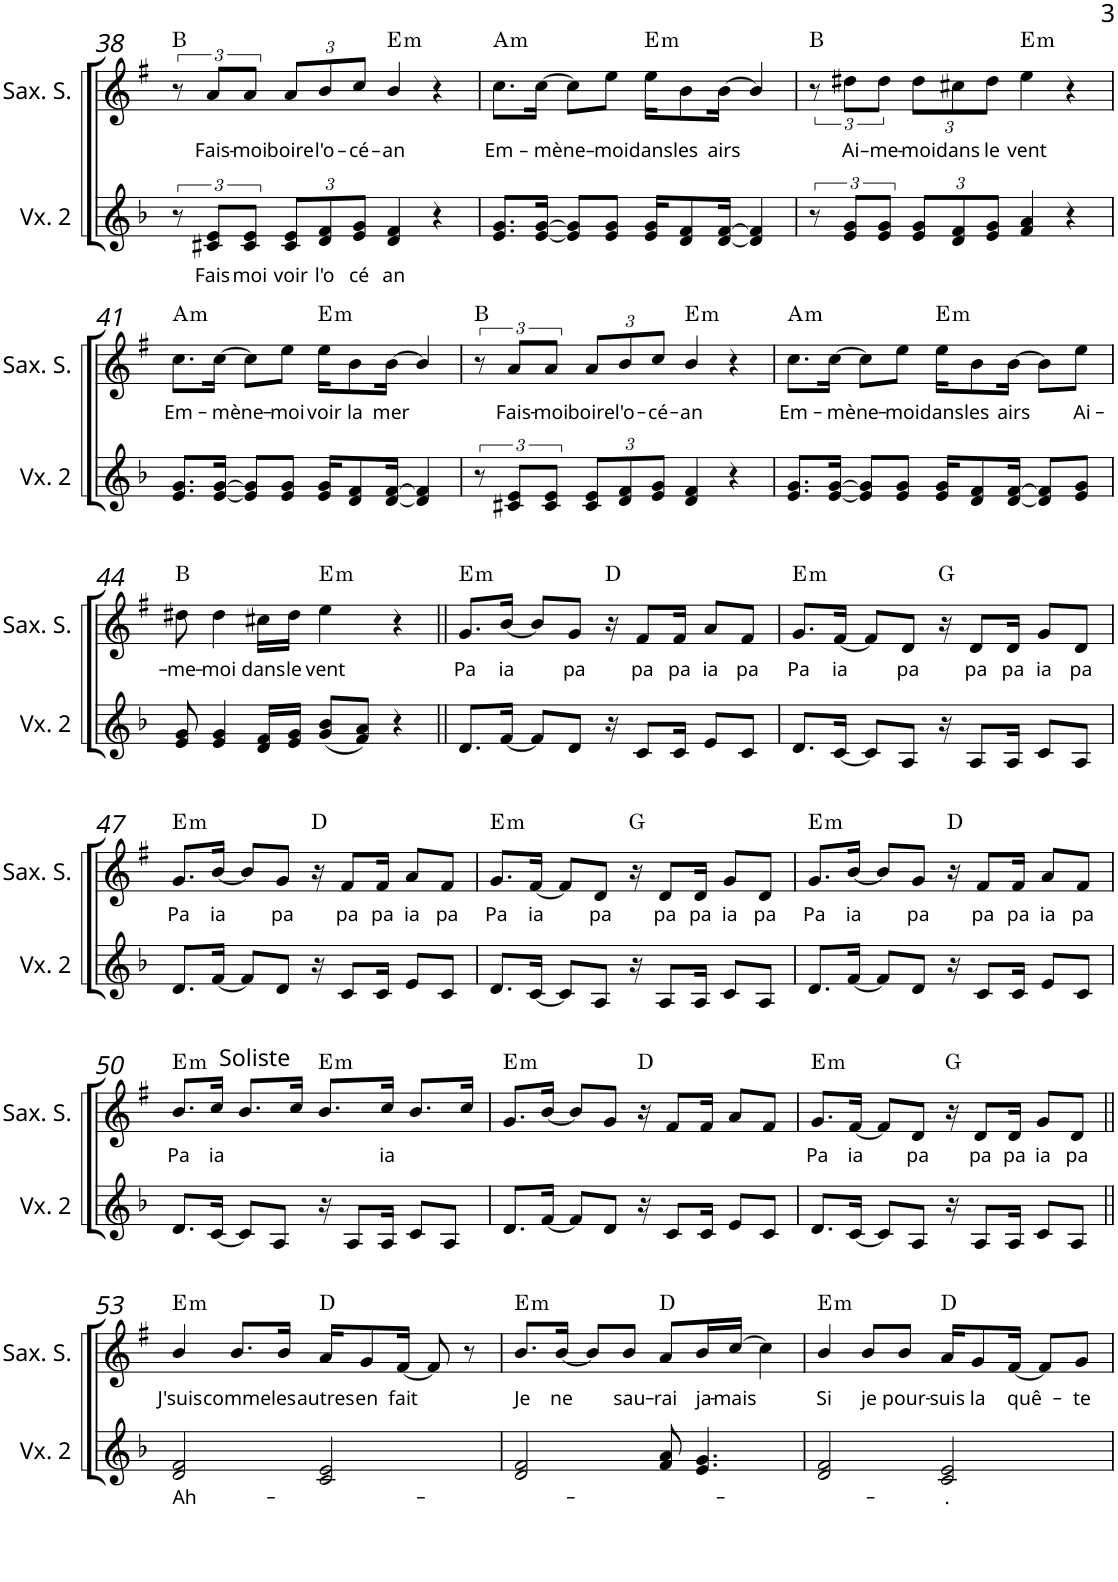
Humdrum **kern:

**kern	**text	**kern	**text	**harte
*part2	*part2	*part1	*part1	*part1
*staff2	*staff2	*staff1	*staff1	*
*I"Voix2	*	*I"Saxophone Soprano	*	*
*I'Vx. 2	*	*I'Sax. S.	*	*
!!LO:PB:g=z
*clefG2	*	*clefG2	*	*
*	*	*Trd1c2	*	*
*k[b-]	*	*k[f#]	*	*
*M4/4	*	*M4/4	*	*
*met(c)	*	*met(c)	*	*
=38	=38	=38	=38	=38
12r	.	12r	.	B:maj
!	!LO:LY:b	!	!LO:LY:b	!
12c#X/ 12e/L	-Fais	12a/L	Fais-	.
!	!LO:LY:b	!	!LO:LY:b	!
12c#/ 12e/J	moi	12a/J	-moi	.
*Xbrackettup	*	*	*	*
!	!LO:LY:b	!	!	!
*	*	*Xbrackettup	*	*
!	!	!	!LO:LY:b	!
12c#/ 12e/L	voir	12a/L	boire	.
!	!LO:LY:b	!	!LO:LY:b	!
12d/ 12f/	l'o	12b/	l'o-	.
!	!LO:LY:b	!	!LO:LY:b	!
12e/ 12g/J	cé	12cc/J	-cé-	.
!	!LO:LY:b	!	!LO:LY:b	!LO:H:kt=m
4d/ 4f/	an	4b/	-an	E:min
4r	.	4r	.	.
=39	=39	=39	=39	=39
!	!	!	!LO:LY:b	!LO:H:kt=m
8.e/ 8.g/L	.	8.cc\L	Em-	A:min
!	!	!	!LO:LY:b	!
[16e/ [16g/Jk	.	[16cc\Jk	-mène-	.
8e/] 8g/]L	.	8cc\L]	.	.
!	!	!	!LO:LY:b	!
8e/ 8g/J	.	8ee\J	-moi	.
!	!	!	!LO:LY:b	!LO:H:kt=m
16e/ 16g/KL	.	16ee\KL	dans	E:min
!	!	!	!LO:LY:b	!
8d/ 8f/	.	8b\	les	.
!	!	!	!LO:LY:b	!
[16d/ [16f/Jk	.	[16b\Jk	airs	.
4d/] 4f/]	.	4b/]	.	.
=40	=40	=40	=40	=40
*brackettup	*	*brackettup	*	*
12r	.	12r	.	B:maj
!	!	!	!LO:LY:b	!
12e/ 12g/L	.	12dd#X\L	Ai-	.
!	!	!	!LO:LY:b	!
12e/ 12g/J	.	12dd#\J	-me-	.
*Xbrackettup	*	*Xbrackettup	*	*
!	!	!	!LO:LY:b	!
12e/ 12g/L	.	12dd#\L	-moi	.
!	!	!	!LO:LY:b	!
12d/ 12f/	.	12cc#X\	dans	.
!	!	!	!LO:LY:b	!
12e/ 12g/J	.	12dd#\J	le	.
!	!	!	!LO:LY:b	!LO:H:kt=m
4f/ 4a/	.	4ee\	vent	E:min
4r	.	4r	.	.
!!LO:LB:g=z
=41	=41	=41	=41	=41
!	!	!	!LO:LY:b	!LO:H:kt=m
8.e/ 8.g/L	.	8.cc\L	Em-	A:min
!	!	!	!LO:LY:b	!
[16e/ [16g/Jk	.	[16cc\Jk	-mène-	.
8e/] 8g/]L	.	8cc\L]	.	.
!	!	!	!LO:LY:b	!
8e/ 8g/J	.	8ee\J	-moi	.
!	!	!	!LO:LY:b	!LO:H:kt=m
16e/ 16g/KL	.	16ee\KL	voir	E:min
!	!	!	!LO:LY:b	!
8d/ 8f/	.	8b\	la	.
!	!	!	!LO:LY:b	!
[16d/ [16f/Jk	.	[16b\Jk	mer	.
4d/] 4f/]	.	4b/]	.	.
=42	=42	=42	=42	=42
*brackettup	*	*brackettup	*	*
12r	.	12r	.	B:maj
!	!	!	!LO:LY:b	!
12c#X/ 12e/L	.	12a/L	Fais-	.
!	!	!	!LO:LY:b	!
12c#/ 12e/J	.	12a/J	-moi	.
*Xbrackettup	*	*Xbrackettup	*	*
!	!	!	!LO:LY:b	!
12c#/ 12e/L	.	12a/L	boire	.
!	!	!	!LO:LY:b	!
12d/ 12f/	.	12b/	l'o-	.
!	!	!	!LO:LY:b	!
12e/ 12g/J	.	12cc/J	-cé-	.
!	!	!	!LO:LY:b	!LO:H:kt=m
4d/ 4f/	.	4b/	-an	E:min
4r	.	4r	.	.
=43	=43	=43	=43	=43
!	!	!	!LO:LY:b	!LO:H:kt=m
8.e/ 8.g/L	.	8.cc\L	Em-	A:min
!	!	!	!LO:LY:b	!
[16e/ [16g/Jk	.	[16cc\Jk	-mène-	.
8e/] 8g/]L	.	8cc\L]	.	.
!	!	!	!LO:LY:b	!
8e/ 8g/J	.	8ee\J	-moi	.
!	!	!	!LO:LY:b	!LO:H:kt=m
16e/ 16g/KL	.	16ee\KL	dans	E:min
!	!	!	!LO:LY:b	!
8d/ 8f/	.	8b\	les	.
!	!	!	!LO:LY:b	!
[16d/ [16f/Jk	.	[16b\Jk	airs	.
8d/] 8f/]L	.	8b\L]	.	.
!	!	!	!LO:LY:b	!
8e/ 8g/J	.	8ee\J	Ai-	.
!!LO:LB:g=z
=44	=44	=44	=44	=44
!	!	!	!LO:LY:b	!
8e/ 8g/	.	8dd#X\	-me-	B:maj
!	!	!	!LO:LY:b	!
4e/ 4g/	.	4dd#\	-moi	.
!	!	!	!LO:LY:b	!
16d/ 16f/LL	.	16cc#X\LL	dans	.
!	!	!	!LO:LY:b	!
16e/ 16g/JJ	.	16dd#\JJ	le	.
!	!	!	!LO:LY:b	!LO:H:kt=m
(8g/ 8b-/L	.	4ee\	vent	E:min
8f/ 8a/J)	.	.	.	.
4r	.	4r	.	.
=45||	=45||	=45||	=45||	=45||
!	!	!	!LO:LY:b	!LO:H:kt=m
8.d/L	.	8.g/L	Pa	E:min
!	!	!	!LO:LY:b	!
[16f/Jk	.	[16b/Jk	ia	.
8f/L]	.	8b/L]	.	.
!	!	!	!LO:LY:b	!
8d/J	.	8g/J	pa	.
16r	.	16r	.	D:maj
!	!	!	!LO:LY:b	!
8c/L	.	8f#/L	pa	.
!	!	!	!LO:LY:b	!
16c/Jk	.	16f#/Jk	pa	.
!	!	!	!LO:LY:b	!
8e/L	.	8a/L	ia	.
!	!	!	!LO:LY:b	!
8c/J	.	8f#/J	pa	.
=46	=46	=46	=46	=46
!	!	!	!LO:LY:b	!LO:H:kt=m
8.d/L	.	8.g/L	Pa	E:min
!	!	!	!LO:LY:b	!
[16c/Jk	.	[16f#/Jk	ia	.
8c/L]	.	8f#/L]	.	.
!	!	!	!LO:LY:b	!
8A/J	.	8d/J	pa	.
16r	.	16r	.	G:maj
!	!	!	!LO:LY:b	!
8A/L	.	8d/L	pa	.
!	!	!	!LO:LY:b	!
16A/Jk	.	16d/Jk	pa	.
!	!	!	!LO:LY:b	!
8c/L	.	8g/L	ia	.
!	!	!	!LO:LY:b	!
8A/J	.	8d/J	pa	.
!!LO:LB:g=z
=47	=47	=47	=47	=47
!	!	!	!LO:LY:b	!LO:H:kt=m
8.d/L	.	8.g/L	Pa	E:min
!	!	!	!LO:LY:b	!
[16f/Jk	.	[16b/Jk	ia	.
8f/L]	.	8b/L]	.	.
!	!	!	!LO:LY:b	!
8d/J	.	8g/J	pa	.
16r	.	16r	.	D:maj
!	!	!	!LO:LY:b	!
8c/L	.	8f#/L	pa	.
!	!	!	!LO:LY:b	!
16c/Jk	.	16f#/Jk	pa	.
!	!	!	!LO:LY:b	!
8e/L	.	8a/L	ia	.
!	!	!	!LO:LY:b	!
8c/J	.	8f#/J	pa	.
=48	=48	=48	=48	=48
!	!	!	!LO:LY:b	!LO:H:kt=m
8.d/L	.	8.g/L	Pa	E:min
!	!	!	!LO:LY:b	!
[16c/Jk	.	[16f#/Jk	ia	.
8c/L]	.	8f#/L]	.	.
!	!	!	!LO:LY:b	!
8A/J	.	8d/J	pa	.
16r	.	16r	.	G:maj
!	!	!	!LO:LY:b	!
8A/L	.	8d/L	pa	.
!	!	!	!LO:LY:b	!
16A/Jk	.	16d/Jk	pa	.
!	!	!	!LO:LY:b	!
8c/L	.	8g/L	ia	.
!	!	!	!LO:LY:b	!
8A/J	.	8d/J	pa	.
=49	=49	=49	=49	=49
!	!	!	!LO:LY:b	!LO:H:kt=m
8.d/L	.	8.g/L	Pa	E:min
!	!	!	!LO:LY:b	!
[16f/Jk	.	[16b/Jk	ia	.
8f/L]	.	8b/L]	.	.
!	!	!	!LO:LY:b	!
8d/J	.	8g/J	pa	.
16r	.	16r	.	D:maj
!	!	!	!LO:LY:b	!
8c/L	.	8f#/L	pa	.
!	!	!	!LO:LY:b	!
16c/Jk	.	16f#/Jk	pa	.
!	!	!	!LO:LY:b	!
8e/L	.	8a/L	ia	.
!	!	!	!LO:LY:b	!
8c/J	.	8f#/J	pa	.
!!LO:LB:g=z
=50	=50	=50	=50	=50
!	!	!	!LO:LY:b	!LO:H:kt=m
8.d/L	.	8.b/L	Pa	E:min
!	!	!LO:TX:a:t=Soliste	!	!
!	!	!	!LO:LY:b	!
[16c/Jk	.	16cc/Jk	ia	.
8c/L]	.	8.b/L	.	.
8A/J	.	.	.	.
.	.	16cc/Jk	.	.
!	!	!	!	!LO:H:kt=m
16r	.	8.b/L	.	E:min
8A/L	.	.	.	.
!	!	!	!LO:LY:b	!
16A/Jk	.	16cc/Jk	ia	.
8c/L	.	8.b/L	.	.
8A/J	.	.	.	.
.	.	16cc/Jk	.	.
=51	=51	=51	=51	=51
!	!	!	!	!LO:H:kt=m
8.d/L	.	8.g/L	.	E:min
[16f/Jk	.	[16b/Jk	.	.
8f/L]	.	8b/L]	.	.
8d/J	.	8g/J	.	.
16r	.	16r	.	D:maj
8c/L	.	8f#/L	.	.
16c/Jk	.	16f#/Jk	.	.
8e/L	.	8a/L	.	.
8c/J	.	8f#/J	.	.
=52	=52	=52	=52	=52
!	!	!	!LO:LY:b	!LO:H:kt=m
8.d/L	.	8.g/L	Pa	E:min
!	!	!	!LO:LY:b	!
[16c/Jk	.	[16f#/Jk	ia	.
8c/L]	.	8f#/L]	.	.
!	!	!	!LO:LY:b	!
8A/J	.	8d/J	pa	.
16r	.	16r	.	G:maj
!	!	!	!LO:LY:b	!
8A/L	.	8d/L	pa	.
!	!	!	!LO:LY:b	!
16A/Jk	.	16d/Jk	pa	.
!	!	!	!LO:LY:b	!
8c/L	.	8g/L	ia	.
!	!	!	!LO:LY:b	!
8A/J	.	8d/J	pa	.
!!LO:LB:g=z
=53||	=53||	=53||	=53||	=53||
!	!LO:LY:b	!	!LO:LY:b	!LO:H:kt=m
2d/ 2f/	Ah-	4b/	J'suis	E:min
!	!	!	!LO:LY:b	!
.	.	8.b/L	comme	.
!	!	!	!LO:LY:b	!
.	.	16b/Jk	les	.
!	!	!	!LO:LY:b	!
2c/ 2e/	.	16a/KL	autres	D:maj
!	!	!	!LO:LY:b	!
.	.	8g/	en	.
!	!	!	!LO:LY:b	!
.	.	[16f#/Jk	fait	.
.	.	8f#/]	.	.
.	.	8r	.	.
=54	=54	=54	=54	=54
!	!	!	!LO:LY:b	!LO:H:kt=m
2d/ 2f/	.	8.b/L	Je	E:min
!	!	!	!LO:LY:b	!
.	.	[16b/Jk	ne	.
.	.	8b/L]	.	.
!	!	!	!LO:LY:b	!
.	.	8b/J	sau-	.
!	!	!	!LO:LY:b	!
8f/ 8a/	.	8a/L	-rai	D:maj
!	!	!	!LO:LY:b	!
4.e/ 4.g/	.	16b/L	ja-	.
!	!	!	!LO:LY:b	!
.	.	[16cc/JJ	-mais	.
.	.	4cc\]	.	.
=55	=55	=55	=55	=55
!	!	!	!LO:LY:b	!LO:H:kt=m
2d/ 2f/	.	4b/	Si	E:min
!	!	!	!LO:LY:b	!
.	.	8b/L	je	.
!	!	!	!LO:LY:b	!
.	.	8b/J	pour-	.
!	!LO:LY:b	!	!LO:LY:b	!
2c/ 2e/	-.	16a/KL	-suis	D:maj
!	!	!	!LO:LY:b	!
.	.	8g/	la	.
!	!	!	!LO:LY:b	!
.	.	[16f#/Jk	quê-	.
.	.	8f#/L]	.	.
!	!	!	!LO:LY:b	!
.	.	8g/J	-te	.
=	=	=	=	=
*-	*-	*-	*-	*-
